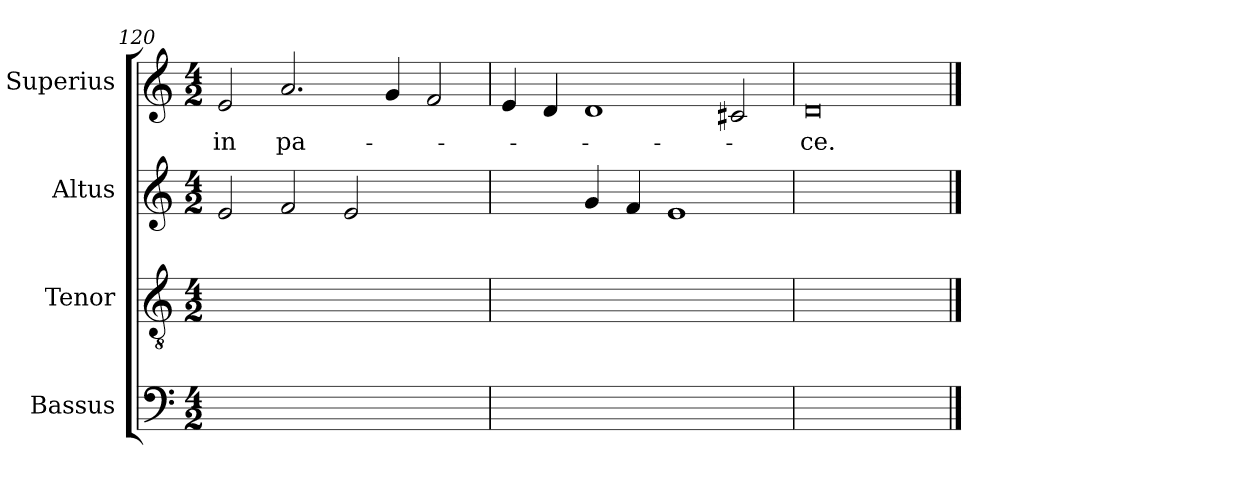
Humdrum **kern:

**kern	**text	**kern	**kern	**text	**kern	**text
*part4	*part4	*part3	*part2	*part2	*part1	*part1
*staff4	*staff4	*staff3	*staff2	*staff2	*staff1	*staff1
*I"Bassus	*	*I"Tenor	*I"Altus	*	*I"Superius	*
*clefF4	*	*clefGv2	*clefG2	*	*clefG2	*
*k[]	*	*k[]	*k[]	*	*k[]	*
*C:	*	*C:	*C:	*	*C:	*
*M4/2	*	*M4/2	*M4/2	*	*M4/2	*
=120	=120	=120	=120	=120	=120	=120
!	!	!	!	!	!	!LO:LY:b
0AAyy_	.	0Ayy_	2e	.	2e	in
!	!	!	!	!	!	!LO:LY:b
.	.	.	2f	.	2.a	pa-
.	.	.	2e	.	.	.
.	.	.	.	.	4g	.
!	!	!	!	!LO:LY:b	!	!
.	.	.	[2ayy	pa	2f	.
=121	=121	=121	=121	=121	=121	=121
0AAyy]	.	0Ayy_	2ayy]	.	4e	.
.	.	.	.	.	4d	.
.	.	.	4g	.	1d	.
.	.	.	4f	.	.	.
.	.	.	1e	.	.	.
.	.	.	.	.	2c#X	.
=122	=122	=122	=122	=122	=122	=122
!	!LO:LY:b	!	!	!LO:LY:b	!	!LO:LY:b
0Dyy	-ce.	0Ayy]	0dyy	ce.	0d	-ce.
==	==	==	==	==	==	==
*-	*-	*-	*-	*-	*-	*-
